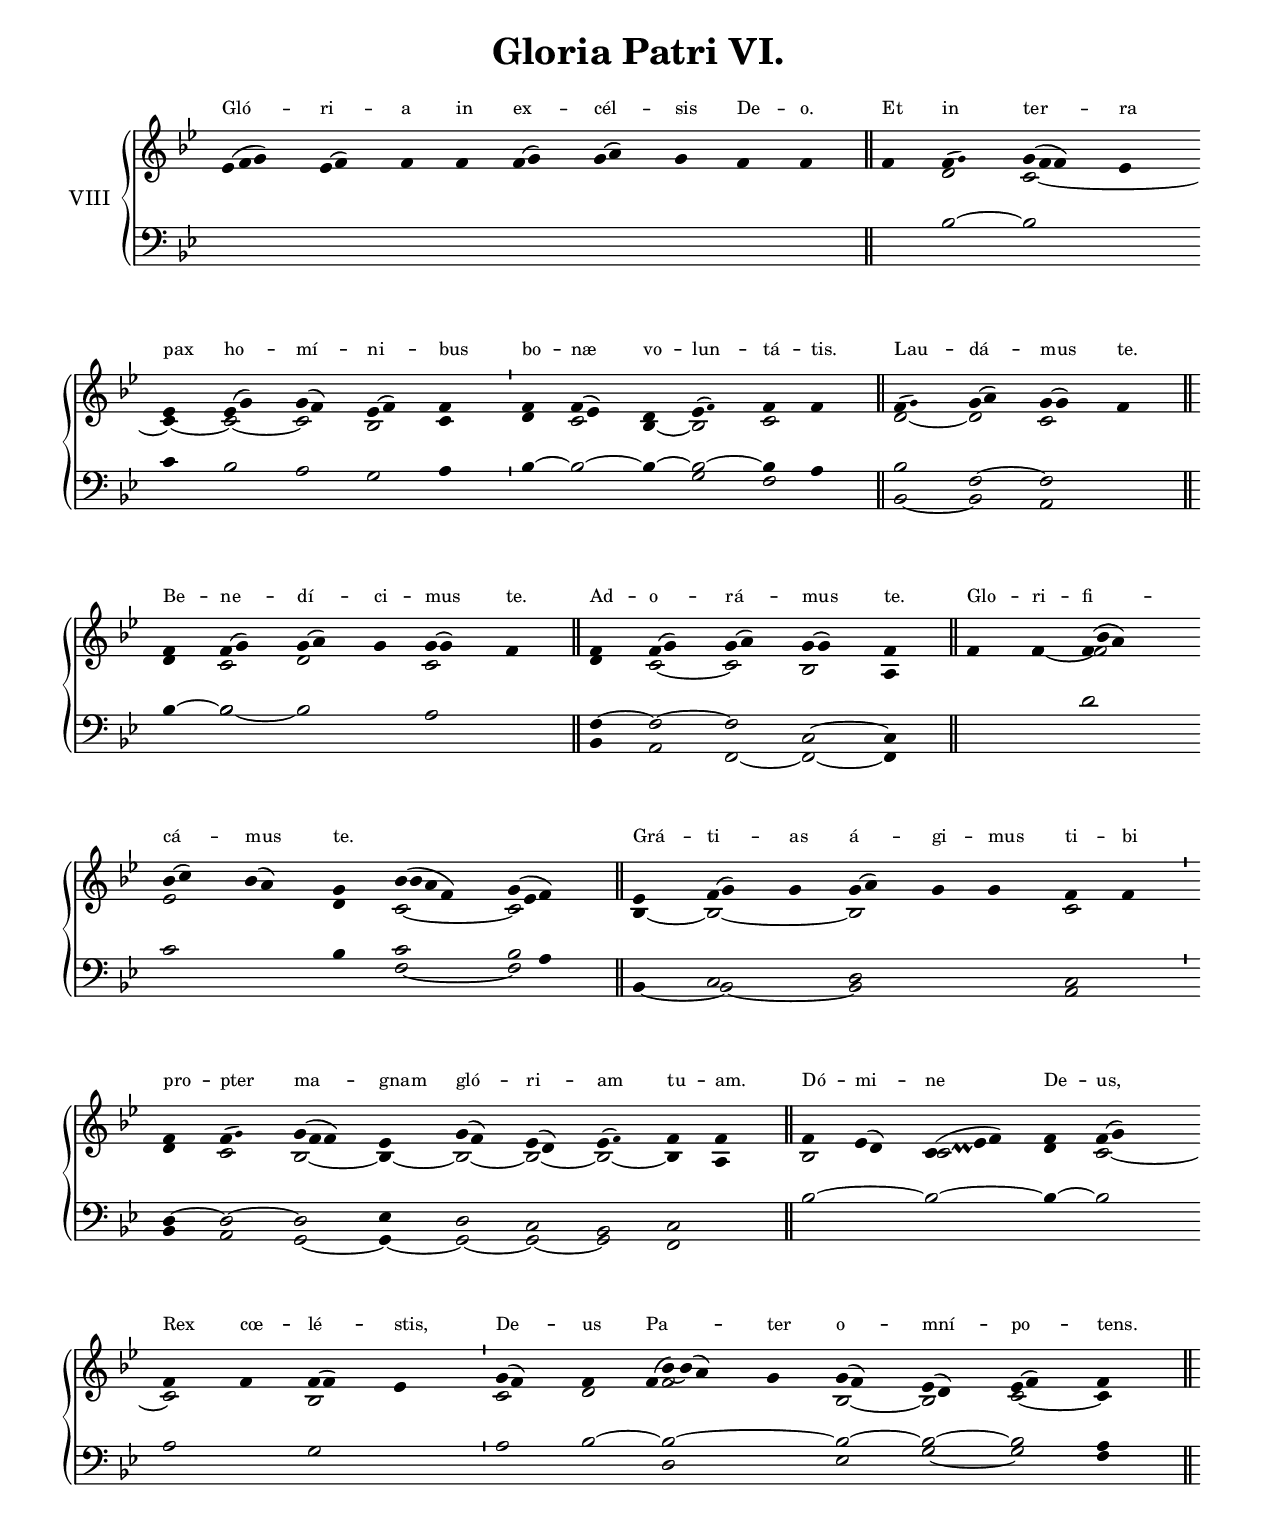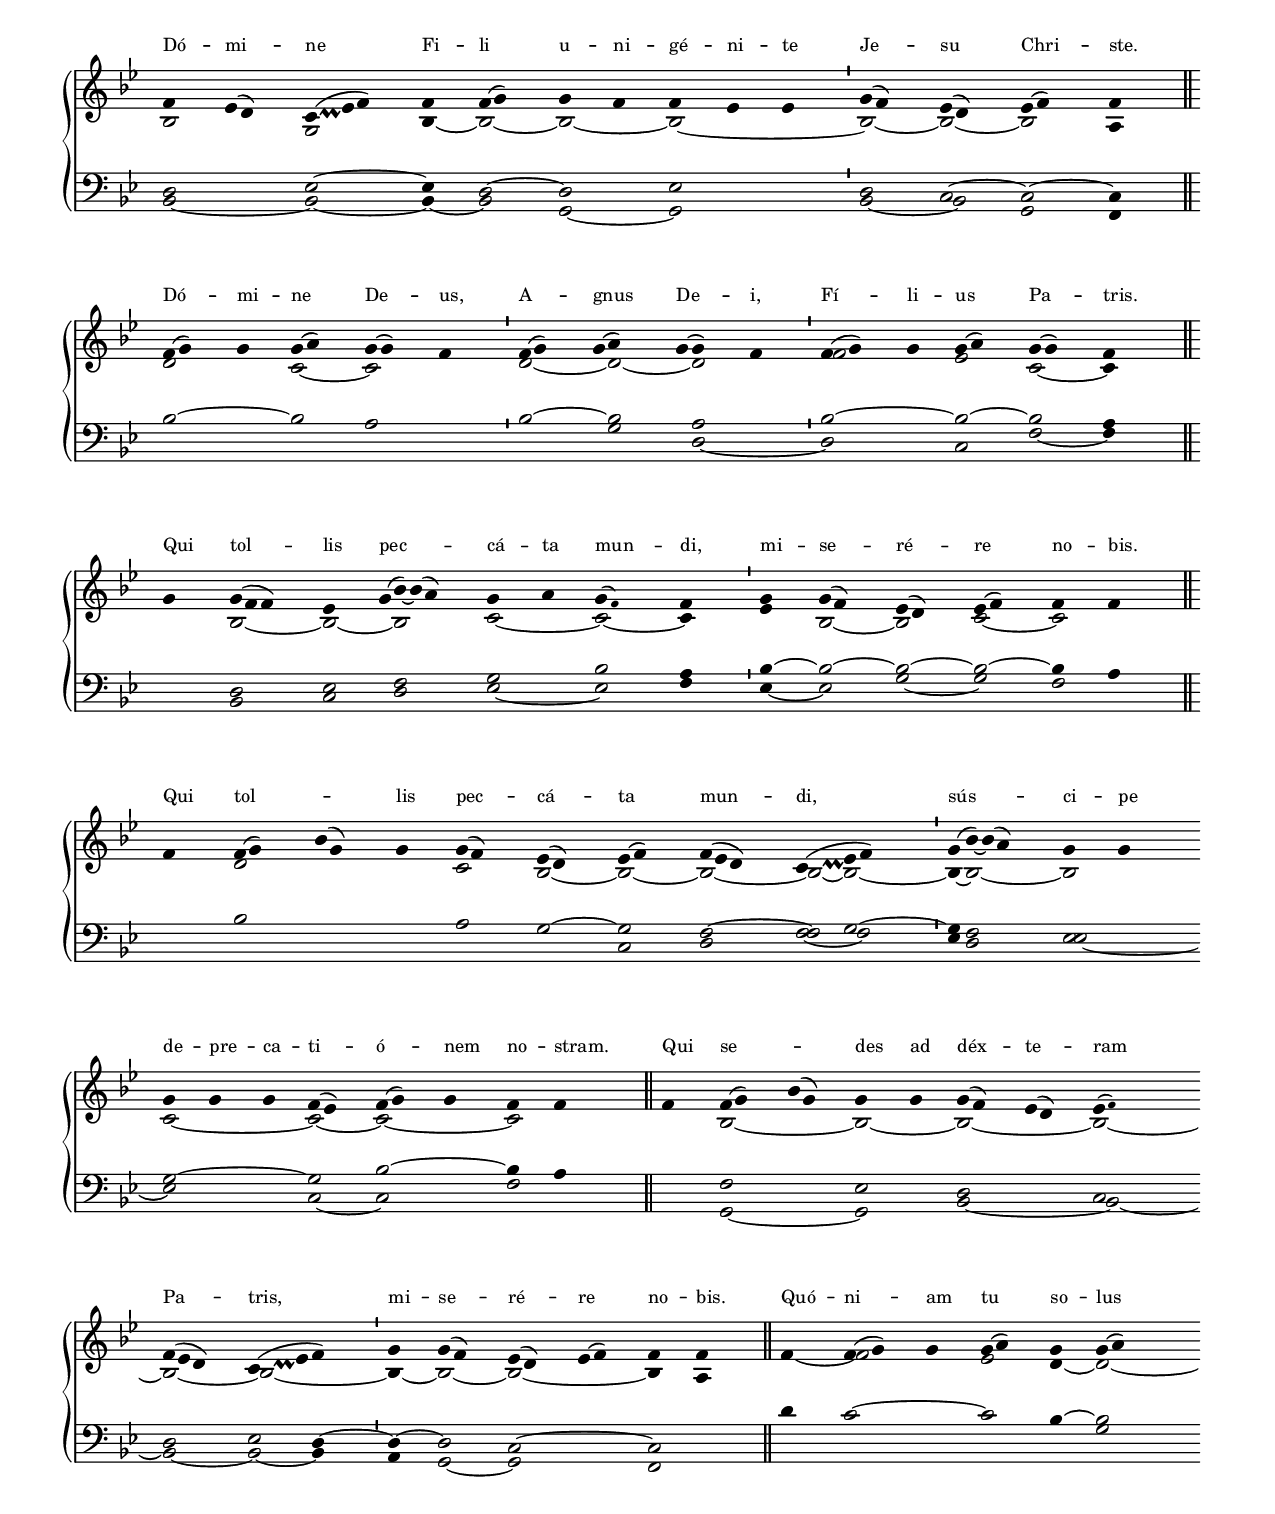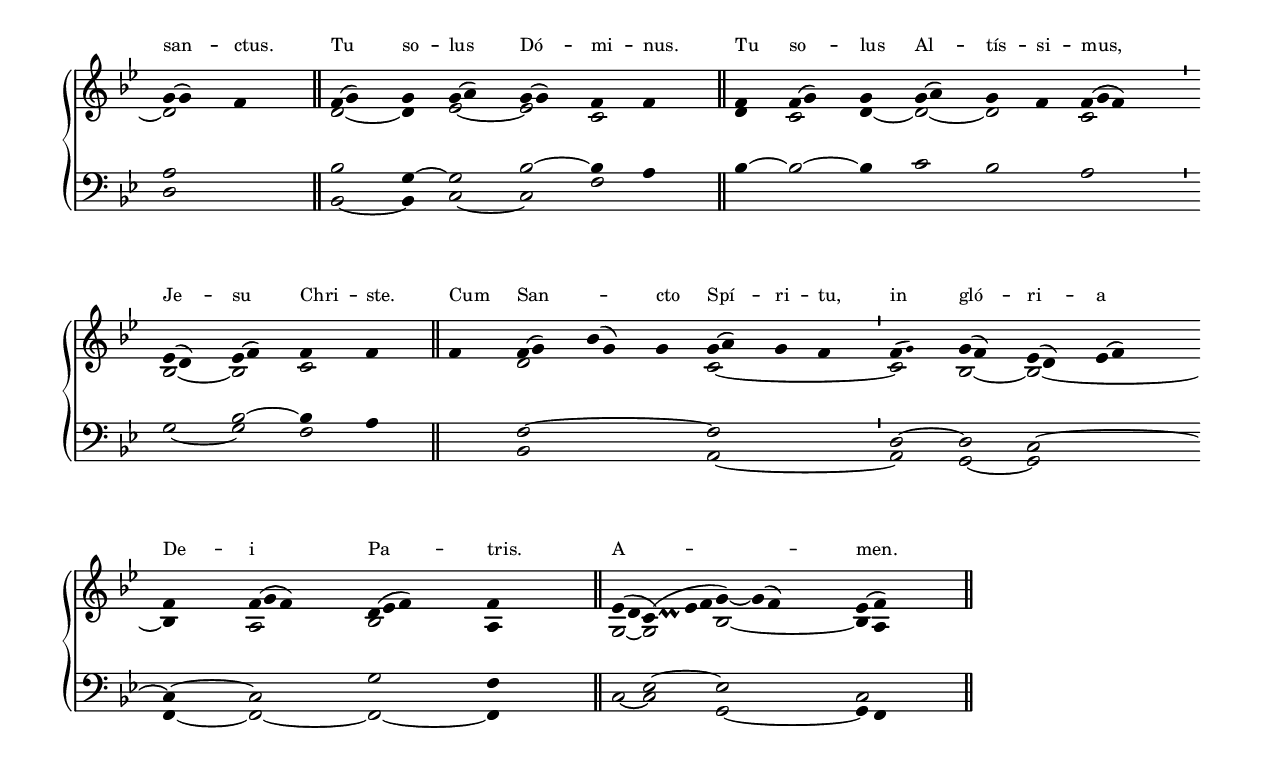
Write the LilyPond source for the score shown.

\version "2.18"
\include "gregorian.ly"
\include "noh2.ily"

%Page reference: page v.36
%(volume.page)

global = {
 \key f \mixolydian
 \cadenzaOn 
 \override Glissando #'thickness = #2.0
}

\header {
  title = \markup \center-column {"Gloria Patri VI." \vspace #1 }
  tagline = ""
  composer = ""
}

\paper {
 #(include-special-characters)
  oddHeaderMarkup = \markup \fill-line {
    \line {}
    \center-column {
      \on-the-fly #first-page     " "
      \on-the-fly #not-first-page ""
    }
    \line { \on-the-fly #print-page-number-check-first \fromproperty #'page:page-number-string }
  }
  evenHeaderMarkup = \markup \fill-line {
    \line { \on-the-fly #print-page-number-check-first \fromproperty #'page:page-number-string }
    \center-column { "" }
    \line {}
  }
}

chantText = \lyricmode {
Gló -- ri -- a in ex -- cél -- sis De -- o. 
Et in ter -- ra pax ho -- mí -- ni -- bus bo -- næ vo -- lun -- tá -- tis. 
Lau -- dá -- mus te. 
Be -- ne -- dí -- ci -- mus te. 
Ad -- o -- rá -- mus te. 
Glo -- ri -- fi -- cá -- mus te. _ _ 
Grá -- ti -- as á -- gi -- mus ti -- bi pro -- pter ma -- gnam gló -- ri -- am tu -- am. 
Dó -- mi -- ne De -- us, Rex cœ -- lé -- stis, De -- us Pa -- ter o -- mní -- po -- tens. 
Dó -- mi -- ne Fi -- li u -- ni -- gé -- ni -- te Je -- su Chri -- ste. 
Dó -- mi -- ne De -- us, A -- gnus De -- i, Fí -- li -- us Pa -- tris. 
Qui tol -- lis pec -- cá -- ta mun -- di, mi -- se -- ré -- re no -- bis. 
Qui tol -- _ lis pec -- cá -- ta mun -- di, sús -- ci -- pe de -- pre -- ca -- ti -- ó -- nem no -- stram. 
Qui se -- _ des ad déx -- te -- ram Pa -- tris, mi -- se -- ré -- re no -- bis. 
Quó -- ni -- am tu so -- lus san -- ctus. 
Tu so -- lus Dó -- mi -- nus. 
Tu so -- lus Al -- tís -- si -- mus, Je -- su Chri -- ste. 
Cum San -- _ cto Spí -- ri -- tu, in gló -- ri -- a De -- i Pa -- tris. 
A -- men. }

chantMusic = {
\tieDown   ees'4 ( f'4 g'4) ees'4 ( f'4) f'4 f'4 f'4 ( g'4) g'4 ( a'4) g'4 f'4 f'4 \finalis
 f'4 f'4 ( \once \tweak #'font-size #-4 g' ) g'4 ( f'4 f'4) ees'4 \forceBreak
 ees'4 ees'4 ( g'4) g'4 ( f'4) ees'4 ( f'4) f'4 \divisioMinima
 f'4 f'4 ( ees'4) d'4 ees'4 ( \once \tweak #'font-size #-4 f' ) f'4 f'4 \finalis
 f'4 ( \once \tweak #'font-size #-4 g' ) g'4 ( a'4) g'4 ( g'4) f'4 \finalis
 \forceBreak
 f'4 f'4 ( g'4) g'4 ( a'4) g'4 g'4 ( g'4) f'4 \finalis
 f'4 f'4 ( g'4) g'4 ( a'4) g'4 ( g'4) f'4 \finalis
 f'4 f'4 f'4 ( bes'4 a'4) \forceBreak
 bes'4 ( c''4) bes'4 ( a'4) g'4 bes'4 ( bes'4 a'4 f'4) g'4 ( ees'4 f'4) \finalis
 ees'4 f'4 ( g'4) g'4 g'4 ( a'4) g'4 g'4 f'4 f'4 \divisioMinima
 \forceBreak
 f'4 f'4 ( \once \tweak #'font-size #-4 g' ) g'4 ( f'4 f'4) ees'4 g'4 ( f'4) ees'4 ( d'4) ees'4 ( \once \tweak #'font-size #-4 f' ) f'4 f'4 \finalis
 f'4 ees'4 ( d'4) c'4 ( \quil d' ees'4 f'4) f'4 f'4 ( g'4)  \forceBreak
 f'4 f'4 f'4 ( f'4) ees'4 \divisioMinima
 g'4 ( f'4) f'4 f'4 ( bes'4) ~ bes'4 ( a'4) g'4 g'4 ( f'4) ees'4 ( d'4) ees'4 ( f'4) f'4 \finalis
 \forceBreak
 f'4 ees'4 ( d'4) c'4 ( \quil d' ees'4 f'4) f'4 f'4 ( g'4) g'4 f'4 f'4 ees'4 ees'4 \divisioMinima
 g'4 ( f'4) ees'4 ( d'4) ees'4 ( f'4) f'4 \finalis
 \forceBreak
 f'4 ( g'4) g'4 g'4 ( a'4) g'4 ( g'4) f'4 \divisioMinima
 f'4 ( g'4) g'4 ( a'4) g'4 ( g'4) f'4 \divisioMinima
 f'4 ( g'4) g'4 g'4 ( a'4) g'4 ( g'4) f'4 \finalis
 \forceBreak
 g'4 g'4 ( f'4 f'4) ees'4 g'4 ( bes'4) ~ bes'4 ( a'4) g'4 a'4 g'4 ( \once \tweak #'font-size #-4 f' ) f'4 \divisioMinima
 g'4 g'4 ( f'4) ees'4 ( d'4) ees'4 ( f'4) f'4 f'4 \finalis
 \forceBreak
 f'4 f'4 ( g'4) bes'4 ( g'4) g'4 g'4 ( f'4) ees'4 ( d'4) ees'4 ( f'4) f'4 ( ees'4 d'4) c'4 ( \quil d' ees'4 f'4) \divisioMinima
 g'4 ( bes'4) ~ bes'4 ( a'4) g'4 g'4 \forceBreak
 g'4 g'4 g'4 f'4 ( ees'4) f'4 ( g'4) g'4 f'4 f'4 \finalis
 f'4 f'4 ( g'4) bes'4 ( g'4) g'4 g'4 g'4 ( f'4) ees'4 ( d'4) ees'4 ( \once \tweak #'font-size #-4 f' ) \forceBreak
 f'4 ( ees'4 d'4) c'4 ( \quil d' ees'4 f'4) \divisioMinima
 g'4 g'4 ( f'4) ees'4 ( d'4) ees'4 ( f'4) f'4 f'4 \finalis
 f'4 f'4 ( g'4) g'4 g'4 ( a'4) g'4 g'4 ( a'4) \forceBreak
 g'4 ( g'4) f'4 \finalis
 f'4 ( g'4) g'4 g'4 ( a'4) g'4 ( g'4) f'4 f'4 \finalis
 f'4 f'4 ( g'4) g'4 g'4 ( a'4) g'4 f'4 f'4 ( g'4 f'4) \divisioMinima
 \forceBreak
 ees'4 ( d'4) ees'4 ( f'4) f'4 f'4 \finalis
 f'4 f'4 ( g'4) bes'4 ( g'4) g'4 g'4 ( a'4) g'4 f'4 \divisioMinima
 f'4 ( \once \tweak #'font-size #-4 g' ) g'4 ( f'4) ees'4 ( d'4) ees'4 ( f'4) \forceBreak
 f'4 f'4 ( g'4 f'4) d'4 ( ees'4 f'4) f'4 \finalis
 ees'4 ( d'4 c'4 )( \quil d' ees'4 f'4 g'4) ~ g'4 ( f'4) ees'4 ( f'4) \finalis

}

altoMusic = {
r2*14/2 \finalis
r4 d'2 c'2*4/2 ~ c'4 ~ c'2 ~ c'2 bes2 c'4 \divisioMinima
d'4 c'2 bes4 ~ bes2 c'2 \finalis
d'2 ~ d'2 c'2*3/2 \finalis
d'4 c'2 d'2*3/2 c'2*3/2 \finalis
d'4 c'2 ~ c'2 bes2 a4 \finalis
r4 f'4 ~ f'2*3/2 ees'2*4/2 d'4 c'2*4/2 ~ c'2*3/2 \finalis bes4 ~ bes2*3/2 ~ bes2*4/2 c'2 \divisioMinima
d'4 c'2 bes2*3/2 ~ bes4 ~ bes2 ~ bes2 ~ bes2 ~ bes4 a4 \finalis
bes2*3/2 c'2*4/2 d'4 c'2 ~ c'2 bes2*3/2 \divisioMinima
c'2 d'2 f'2*4/2 bes2 ~ bes2 c'2 ~ c'4 \finalis
bes2*3/2 g2*4/2 bes4 ~ bes2 ~ bes2 ~ bes2*3/2 ~ \divisioMinima
bes2 ~ bes2 ~ bes2 a4 \finalis
d'2*3/2 c'2 ~ c'2*3/2 \divisioMinima
d'2*3/2 ~ d'2 ~ d'2 \divisioMinima
f'2*3/2 ees'2 c'2 ~ c'4 \finalis
r4 bes2*3/2 ~ bes2 ~ bes2*3/2 c'2 ~ c'2 ~ c'4 \divisioMinima
ees'4 bes2 ~ bes2 c'2 ~ c'2 \finalis
r4 d'2*5/2 c'2 bes2 ~ bes2 ~ bes2*3/2 ~ bes2 ~ bes2 ~ \divisioMinima
bes4 ~ bes2*3/2 ~ bes2 c'2*3/2 ~ c'2 ~ c'2*3/2 ~ c'2 \finalis
r4 bes2*4/2 ~ bes2 ~ bes2*4/2 ~ bes2 ~ bes2*3/2 ~ bes2*4/2 ~ \divisioMinima
bes4 ~ bes2 ~ bes2*4/2 ~ bes4 a4 \finalis
f'4 ~ f'2*3/2 ees'2 d'4 ~ d'2 ~ d'2*3/2 \finalis
d'2 ~ d'4 ees'2 ~ ees'2 c'2 \finalis
d'4 c'2 d'4 ~ d'2 ~ d'2 c'2*3/2 \divisioMinima
bes2 ~ bes2 c'2 \finalis
r4 d'2*5/2 c'2*4/2 ~ \divisioMinima
c'2 bes2 ~ bes2*4/2 ~ bes4 a2*3/2 bes2*3/2 a4 \finalis
g2 ~ g2*4/2 bes2*3/2 ~ bes4 a4 \finalis
}

tenorMusic = {
r2*14/2 \finalis
r4 bes2 ~ bes2*4/2 c'4 bes2 a2 g2 a4 \divisioMinima
bes4 ~ bes2 ~ bes4 ~ bes2 ~ bes4 a4 \finalis
bes2 f2 ~ f2*3/2 \finalis
bes4 ~ bes2*8/2 \finalis
f4 ~ f2 ~ f2 c2 ~ c4 \finalis
r2 d'2*3/2 c'2*4/2 bes4 c'2*4/2 bes2 a4 \finalis r4 c2*3/2 d2*4/2 c2 \divisioMinima
d4 ~ d2 ~ d2*3/2 ees4 d2 c2 bes,2 c2 \finalis
bes2*3/2 ~ bes2*4/2 ~ bes4 ~ bes2 a2 g2*3/2 \divisioMinima
a2 bes2 ~ bes2*4/2 ~ bes2 ~ bes2 ~ bes2 a4 \finalis
d2*3/2 ees2*4/2 ~ ees4 d2 ~ d2 ees2*3/2 \divisioMinima
d2 c2 ~ c2 ~ c4 \finalis
bes2*3/2 ~ bes2 a2*3/2 \divisioMinima
bes2*3/2 ~ bes2 a2 \divisioMinima
bes2*3/2 ~ bes2 ~ bes2 a4 \finalis
r4 d2*3/2 ees2 f2*3/2 g2 bes2 a4 \divisioMinima
bes4 ~ bes2 ~ bes2 ~ bes2 ~ bes4 a4 \finalis
r4 bes2*5/2 a2 g2 ~ g2 f2*3/2 ~ \shiftRight f2 g2 ~ \divisioMinima
g4 f2*3/2 ees2 g2*3/2 ~ g2 bes2*3/2 ~ bes4 a4 \finalis
r4 f2*4/2 ees2 d2*4/2 c2 d2*3/2 ees2*3/2 d4 ~ \divisioMinima
d4 ~ d2 c2*4/2 ~ c2 \finalis
d'4 c'2*3/2 ~ c'2 bes4 ~ bes2 a2*3/2 \finalis
bes2 g4 ~ g2 bes2 ~ bes4 a4 \finalis
bes4 ~ bes2 ~ bes4 c'2 bes2 a2*3/2 \divisioMinima
r2 bes2 ~ bes4 a4 \finalis
r4 f2*5/2 ~ f2*4/2 \divisioMinima
d2 ~ d2 c2*4/2 ~ c4 ~ c2*3/2 g2*3/2 f4 \finalis
r2 ees2*4/2 ~ ees2*3/2 c2 \finalis
}

bassMusic = {
r2*14/2 \finalis
r2*19/2 g2 f2 \finalis
bes,2 ~ bes,2 a,2*3/2 \finalis
r4 bes2 ~ bes2*3/2 a2*3/2 \finalis
bes,4 a,2 f,2 ~ f,2 ~ f,4 \finalis
r2*10/2 f2*4/2 ~ f2*3/2 \finalis bes,4 ~ bes,2*3/2 ~ bes,2*4/2 a,2 \divisioMinima
bes,4 a,2 g,2*3/2 ~ g,4 ~ g,2 ~ g,2 ~ g,2 f,2 \finalis
r2*15/2 \divisioMinima
r2*4/2 d2*4/2 ees2 g2 ~ g2 f4 \finalis
bes,2*3/2 ~ bes,2*4/2 ~ bes,4 ~ bes,2 g,2 ~ g,2*3/2 \divisioMinima
bes,2 ~ bes,2 g,2 f,4 \finalis
r2*8/2 \divisioMinima
r2*3/2 g2 d2 ~ \divisioMinima
d2*3/2 c2 f2 ~ f4 \finalis
r4 bes,2*3/2 c2 d2*3/2 ees2 ~ ees2 f4 \divisioMinima
ees4 ~ ees2 g2 ~ g2 f2 \finalis
r2*10/2 c2 d2*3/2 f2 ~ f2 \divisioMinima
ees4 d2*3/2 \shiftRight ees2 ~ ees2*3/2 c2 ~ c2*3/2 f2 \finalis
r4 g,2*4/2 ~ g,2 bes,2*4/2 ~ bes,2 ~ bes,2*3/2 ~ bes,2*3/2 ~ bes,4 \divisioMinima
a,4 g,2 ~ g,2*4/2 f,2 \finalis
r2*7/2 g2 d2*3/2 \finalis
bes,2 ~ bes,4 c2 ~ c2 f2 \finalis
r2*11/2 \divisioMinima
g2 ~ g2 f2 \finalis
r4 bes,2*5/2 a,2*4/2 ~ \divisioMinima
a,2 g,2 ~ g,2*4/2 f,4 ~ f,2*3/2 ~ f,2*3/2 ~ f,4 \finalis
c2 ~ c2*4/2 g,2*3/2 ~ g,4 f,4 \finalis
}

voiceLines = {
\voiceLineStyle


}

\score{
  <<
    \new Lyrics
    \new GrandStaff <<
      \set GrandStaff.autoBeaming = ##f
      \set GrandStaff.instrumentName = \markup \center-column {
        "VIII"
      }
      \new Staff = up <<
        \new Voice = "chant" {
          \voiceOne \global \chantMusic
        }
        \new Voice {
          \voiceTwo \global \altoMusic
        }
      >>

      \new Staff = down <<
        \clef bass
        \new Voice {
          \voiceOne \global \tenorMusic
        }
        \new Voice {
          \voiceTwo \global \bassMusic
        }
	\new Voice {
        \voiceThree \global \voiceLines
        }
      >>
    >>
    \context Lyrics {
      \lyricsto chant {
      \chantText
    }
    }
  >>
  \layout{
  }
  
}
